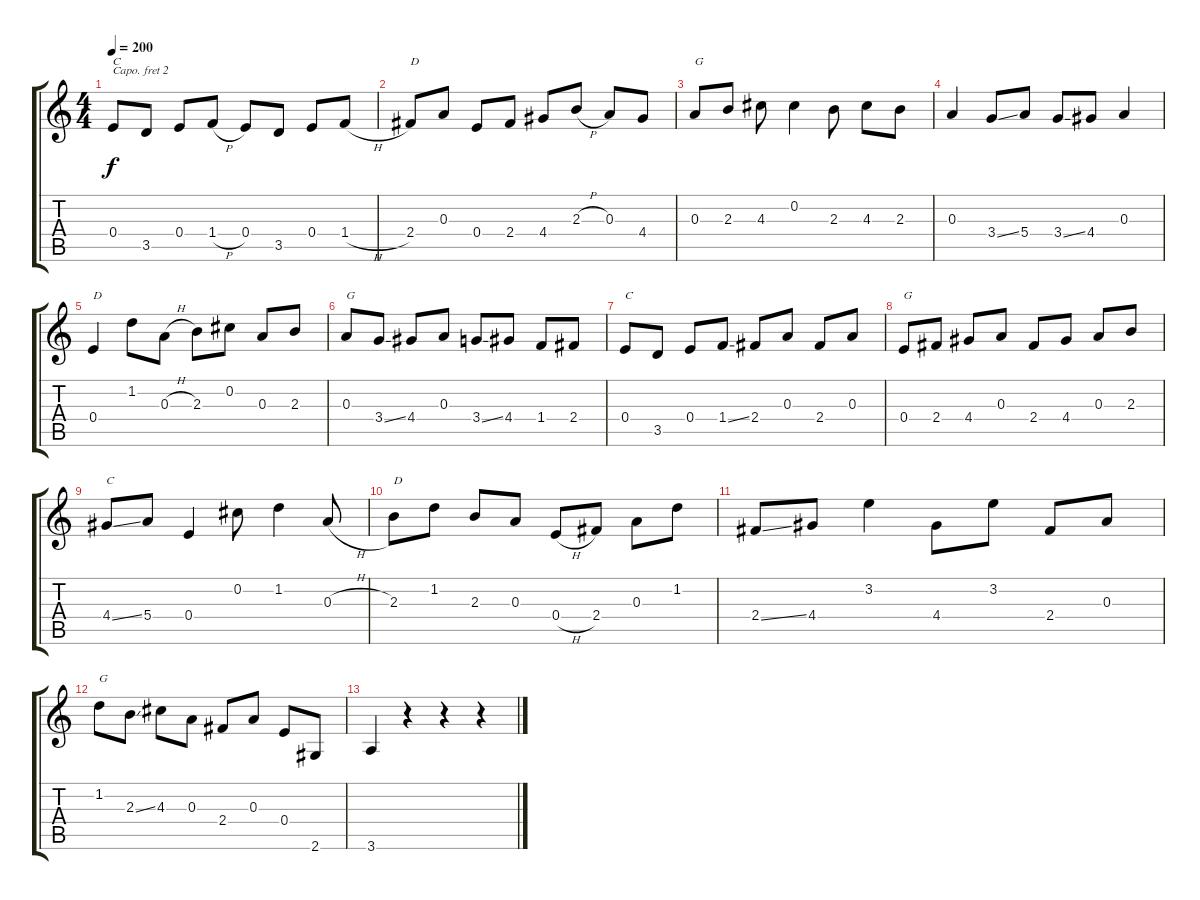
\track "" {instrument acousticguitarnylon}
\staff {score tabs}
\capo 2
\tuning (E4 B3 G3 D3 A2 E2) {hide}
\ts (4 4)
\tempo 200
\clef g2
\ks c
0.4.8{txt "C" dy f} 3.5.8 0.4.8 1.4{h}.8 0.4.8 3.5.8 0.4.8 1.4{h}.8 |
2.4.8{txt "D"} 0.3.8 0.4.8 2.4.8 4.4.8 2.3{h}.8 0.3.8 4.4.8 |
0.3.8{txt "G"} 2.3.8 4.3.8 0.2.4 2.3.8 4.3.8 2.3.8 |
0.3.4 3.4{ss}.8 5.4.8 3.4{ss}.8 4.4.8 0.3.4 |
0.4.4{txt "D"} 1.2.8 0.3{h}.8 2.3.8 0.2.8 0.3.8 2.3.8 |
0.3.8{txt "G"} 3.4{ss}.8 4.4.8 0.3.8 3.4{ss}.8 4.4.8 1.4.8 2.4.8 |
0.4.8{txt "C"} 3.5.8 0.4.8 1.4{ss}.8 2.4.8 0.3.8 2.4.8 0.3.8 |
0.4.8{txt "G"} 2.4.8 4.4.8 0.3.8 2.4.8 4.4.8 0.3.8 2.3.8 |
4.4{ss}.8{txt "C"} 5.4.8 0.4.4 0.2.8 1.2.4 0.3{h}.8 |
2.3.8{txt "D"} 1.2.8 2.3.8 0.3.8 0.4{h}.8 2.4.8 0.3.8 1.2.8 |
2.4{ss}.8 4.4.8 3.2.4 4.4.8 3.2.8 2.4.8 0.3.8 |
1.2.8{txt "G"} 2.3{ss}.8 4.3.8 0.3.8 2.4.8 0.3.8 0.4.8 2.6.8 |
3.6.4 r.4 r.4 r.4
